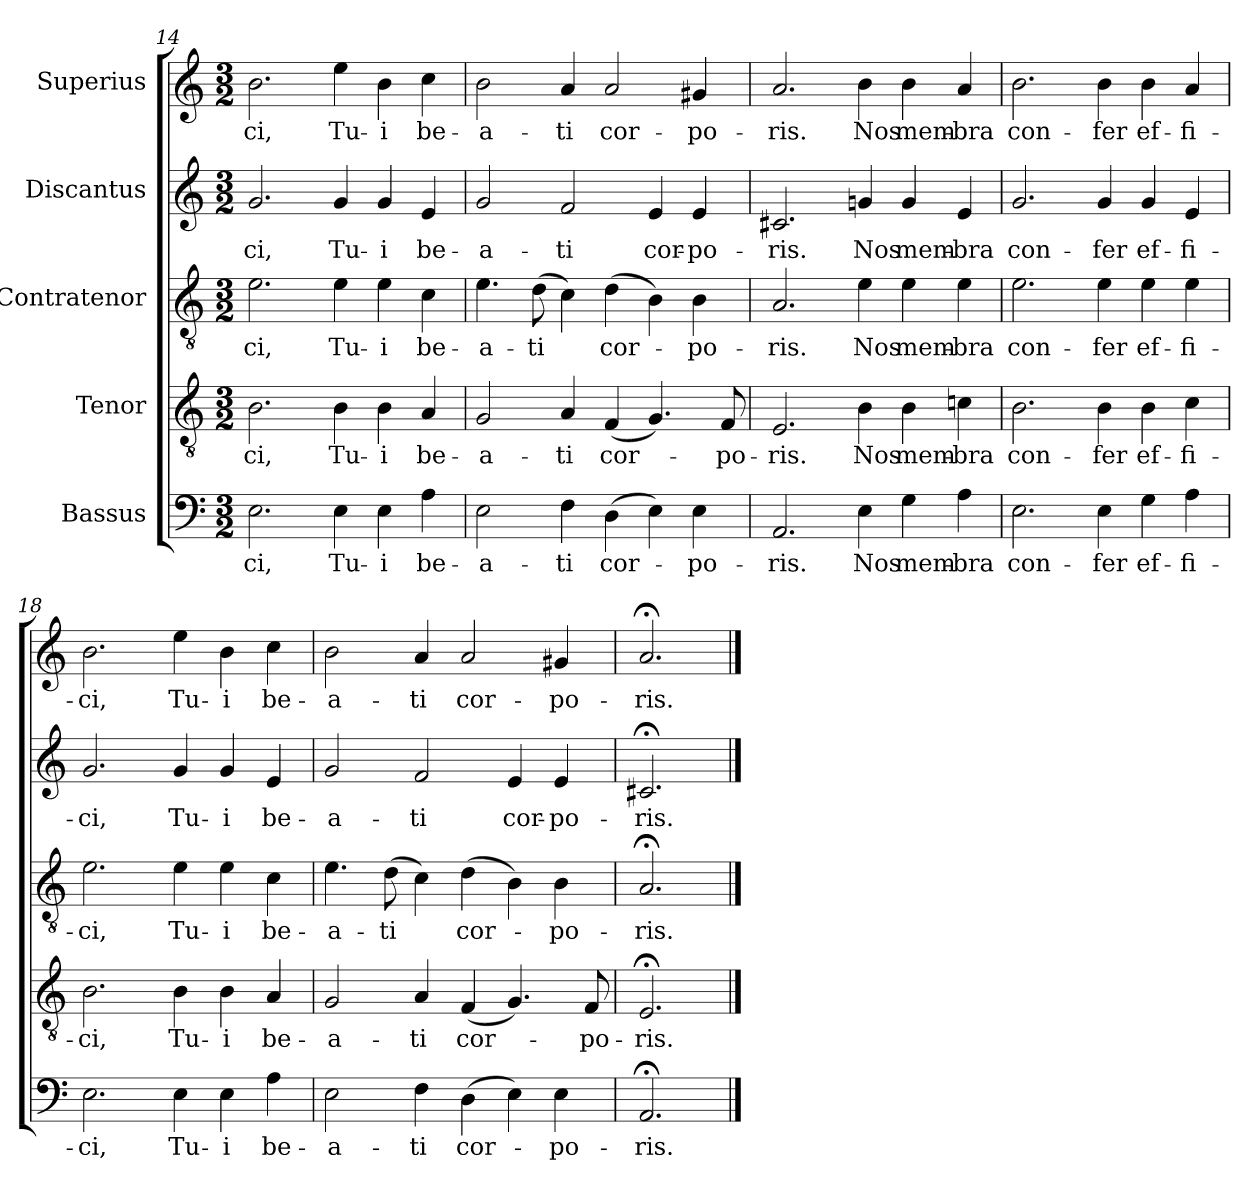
**kern	**text	**kern	**text	**kern	**text	**kern	**text	**kern	**text
*part5	*part5	*part4	*part4	*part3	*part3	*part2	*part2	*part1	*part1
*staff5	*staff5	*staff4	*staff4	*staff3	*staff3	*staff2	*staff2	*staff1	*staff1
*I"Bassus	*	*I"Tenor	*	*I"Contratenor	*	*I"Discantus	*	*I"Superius	*
*clefF4	*	*clefGv2	*	*clefGv2	*	*clefG2	*	*clefG2	*
*k[]	*	*k[]	*	*k[]	*	*k[]	*	*k[]	*
*M3/2	*	*M3/2	*	*M3/2	*	*M3/2	*	*M3/2	*
=14	=14	=14	=14	=14	=14	=14	=14	=14	=14
2.E\	ci,	2.B\	ci,	2.e\	ci,	2.g/	ci,	2.b\	-ci,
4E\	Tu-	4B\	Tu-	4e\	Tu-	4g/	Tu-	4ee\	Tu--
4E\	i	4B\	i	4e\	i	4g/	i	4b\	-i
4A\	be-	4A/	be-	4c\	be-	4e/	be-	4cc\	be--
=15	=15	=15	=15	=15	=15	=15	=15	=15	=15
2E\	a-	2G/	a-	4.e\	a-	2g/	a-	2b\	-a-
.	.	.	.	(8d\	ti	.	.	.	.
4F\	ti	4A/	ti	4c\)	.	2f/	ti	4a/	ti
(4D\	cor-	(4F/	cor-	(4d\	cor-	.	.	2a/	cor--
4E\)	.	4.G/)	.	4B\)	.	4e/	cor-	.	.
4E\	po-	.	.	4B\	po-	4e/	po-	4g#X/	-po-
.	.	8F/	po-	.	.	.	.	.	.
!!LO:PB:g=z
=16	=16	=16	=16	=16	=16	=16	=16	=16	=16
2.AA/	ris.	2.E/	ris.	2.A/	ris.	2.c#X/	ris.	2.a/	ris.
4E\	Nos	4B\	Nos	4e\	Nos	4gni/	Nos	4b\	Nos
4G\	mem-	4B\	mem-	4e\	mem-	4g/	mem-	4b\	mem-
4A\	bra	4cni\	bra	4e\	bra	4e/	bra	4a/	bra
=17	=17	=17	=17	=17	=17	=17	=17	=17	=17
2.E\	con-	2.B\	con-	2.e\	con-	2.g/	con-	2.b\	con-
4E\	fer	4B\	fer	4e\	fer	4g/	fer	4b\	fer
4G\	ef-	4B\	ef-	4e\	ef-	4g/	ef-	4b\	ef-
4A\	fi-	4c\	fi-	4e\	fi-	4e/	fi-	4a/	fi-
=18	=18	=18	=18	=18	=18	=18	=18	=18	=18
2.E\	ci,	2.B\	ci,	2.e\	ci,	2.g/	ci,	2.b\	ci,
4E\	Tu-	4B\	Tu-	4e\	Tu-	4g/	Tu-	4ee\	Tu-
4E\	i	4B\	i	4e\	i	4g/	i	4b\	i
4A\	be-	4A/	be-	4c\	be-	4e/	be-	4cc\	be-
=19	=19	=19	=19	=19	=19	=19	=19	=19	=19
2E\	a-	2G/	a-	4.e\	a-	2g/	a-	2b\	a-
.	.	.	.	(8d\	ti	.	.	.	.
4F\	ti	4A/	ti	4c\)	.	2f/	ti	4a/	ti
(4D\	cor-	(4F/	cor-	(4d\	cor-	.	.	2a/	cor-
4E\)	.	4.G/)	.	4B\)	.	4e/	cor-	.	.
4E\	po-	.	.	4B\	po-	4e/	po-	4g#X/	po-
.	.	8F/	po-	.	.	.	.	.	.
=20	=20	=20	=20	=20	=20	=20	=20	=20	=20
2.AA;</	ris.	2.E;</	ris.	2.A;</	ris.	2.c#X;</	ris.	2.a;</	ris.
==	==	==	==	==	==	==	==	==	==
*-	*-	*-	*-	*-	*-	*-	*-	*-	*-
